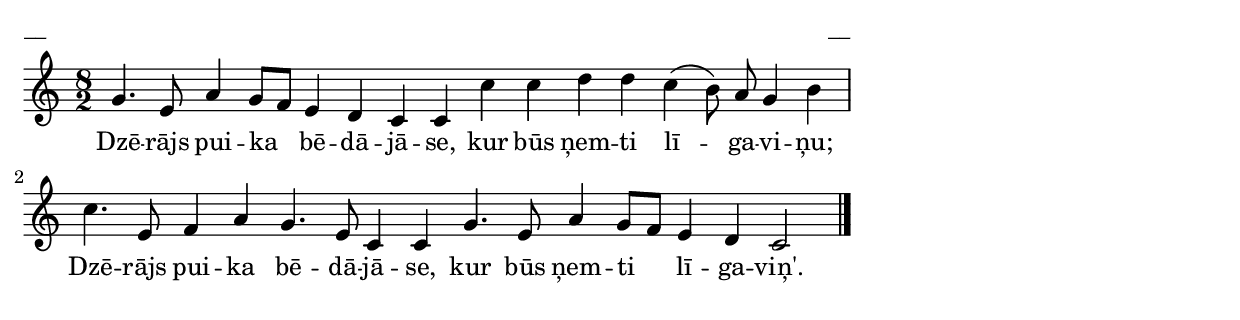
\version "2.13.16"
%\header {
%    title = "Dzērājs puika bēdājās"
%}
% Budēlīši, p.102
\paper {
line-width = 14\cm
left-margin = 0.4\cm
between-system-padding = 0.1\cm
between-system-space = 0.1\cm
}
\layout {
indent = #0
ragged-last = ##f
}


voiceA = \relative c' {
\clef "treble"
\key c \major
\time 8/2
g'4. e8 a4 g8[ f] e4 d c c c' c d d c( b8) a g4 b | 
c4. e,8 f4 a g4. e8 c4 c g'4. e8 a4 g8[ f] e4 d c2 
\bar "|." 
} 

lyricA = \lyricmode {
Dzē -- rājs pui -- ka bē -- dā -- jā -- se, kur būs ņem -- ti lī -- ga -- vi -- ņu; 
Dzē -- rājs pui -- ka bē -- dā -- jā -- se, kur būs ņem -- ti lī -- ga -- viņ'.
}

fullScore = <<
\new Staff {
<<
\new Voice = "voiceA" { \oneVoice \autoBeamOff \voiceA }
\lyricsto "voiceA" \new Lyrics \lyricA
>>
}
>>

\score {
\fullScore
\header { piece = "__" opus = "__" }
}
\markup { \with-color #(x11-color 'white) \sans \smaller "__" }
\score {
\unfoldRepeats
\fullScore
\midi {
\context { \Staff \remove "Staff_performer" }
\context { \Voice \consists "Staff_performer" }
}
}


